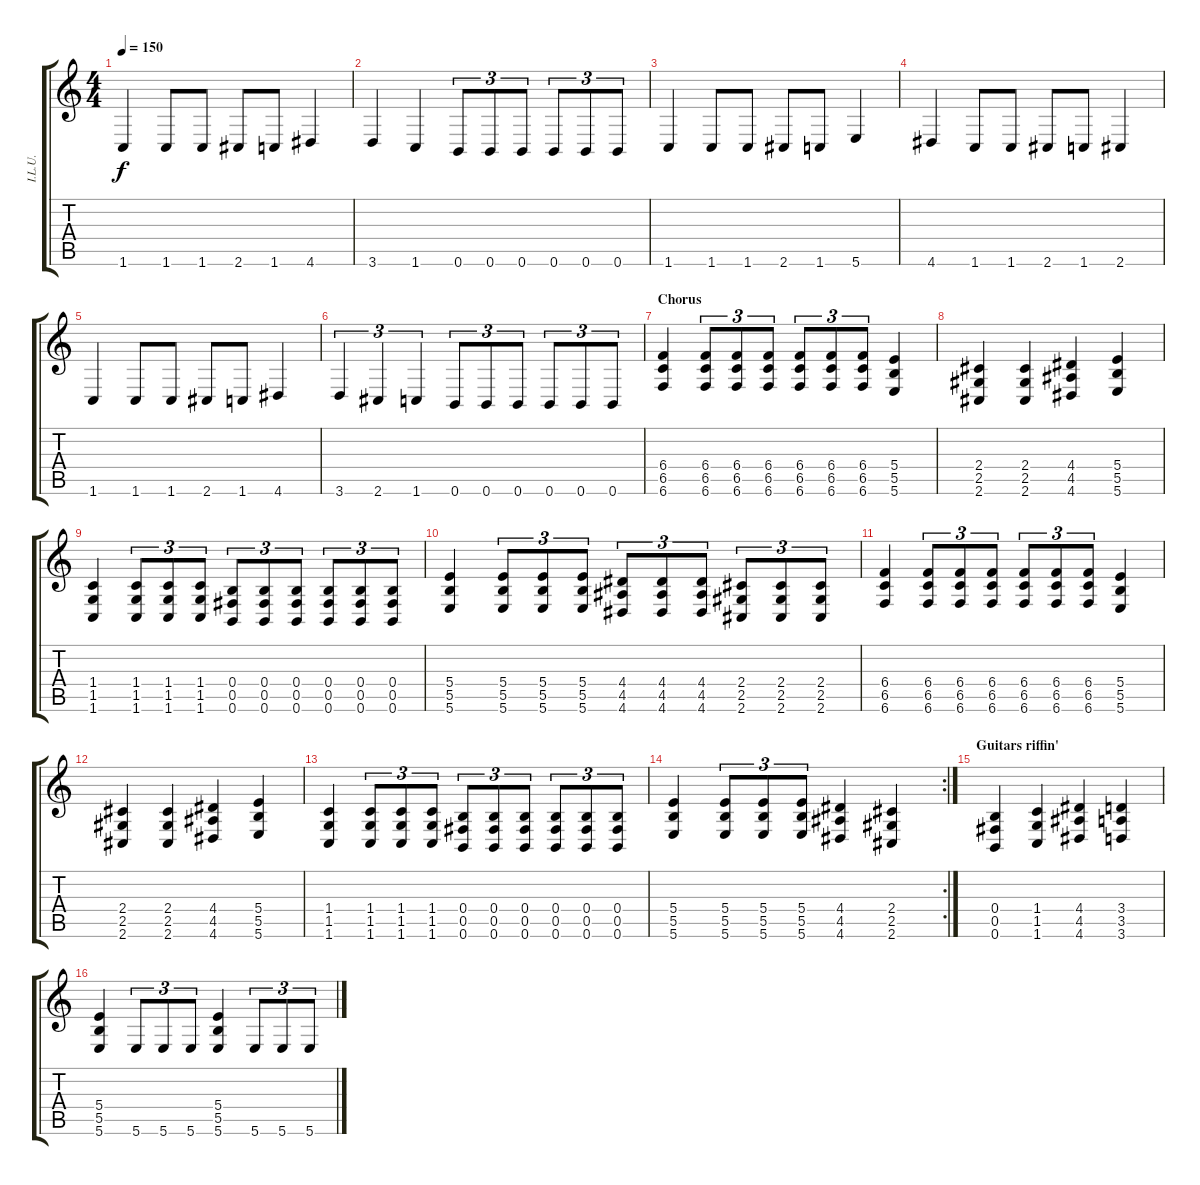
\track ("I.L.U." "I.L.U.") {instrument distortionguitar}
\staff {score tabs}
\tuning (Db4 Ab3 E3 B2 Gb2 B1) {hide}
\ts (4 4)
\tempo 150
\clef g2
\ks c
1.6.4{dy f} 1.6.8 1.6.8 2.6.8 1.6.8 4.6.4 |
3.6.4 1.6.4 0.6.8{tu (3 2)} 0.6.8{tu (3 2)} 0.6.8{tu (3 2)} 0.6.8{tu (3 2)} 0.6.8{tu (3 2)} 0.6.8{tu (3 2)} |
1.6.4 1.6.8 1.6.8 2.6.8 1.6.8 5.6.4 |
4.6.4 1.6.8 1.6.8 2.6.8 1.6.8 2.6.4 |
1.6.4 1.6.8 1.6.8 2.6.8 1.6.8 4.6.4 |
3.6.4{tu (3 2)} 2.6.4{tu (3 2)} 1.6.4{tu (3 2)} 0.6.8{tu (3 2)} 0.6.8{tu (3 2)} 0.6.8{tu (3 2)} 0.6.8{tu (3 2)} 0.6.8{tu (3 2)} 0.6.8{tu (3 2)} |
\section ("" "Chorus")
(6.4 6.5 6.6).4 (6.4 6.5 6.6).8{tu (3 2)} (6.4 6.5 6.6).8{tu (3 2)} (6.4 6.5 6.6).8{tu (3 2)} (6.4 6.5 6.6).8{tu (3 2)} (6.4 6.5 6.6).8{tu (3 2)} (6.4 6.5 6.6).8{tu (3 2)} (5.4 5.5 5.6).4 |
(2.4 2.5 2.6).4 (2.4 2.5 2.6).4 (4.4 4.5 4.6).4 (5.4 5.5 5.6).4 |
(1.4 1.5 1.6).4 (1.4 1.5 1.6).8{tu (3 2)} (1.4 1.5 1.6).8{tu (3 2)} (1.4 1.5 1.6).8{tu (3 2)} (0.4 0.5 0.6).8{tu (3 2)} (0.4 0.5 0.6).8{tu (3 2)} (0.4 0.5 0.6).8{tu (3 2)} (0.4 0.5 0.6).8{tu (3 2)} (0.4 0.5 0.6).8{tu (3 2)} (0.4 0.5 0.6).8{tu (3 2)} |
(5.4 5.5 5.6).4 (5.4 5.5 5.6).8{tu (3 2)} (5.4 5.5 5.6).8{tu (3 2)} (5.4 5.5 5.6).8{tu (3 2)} (4.4 4.5 4.6).8{tu (3 2)} (4.4 4.5 4.6).8{tu (3 2)} (4.4 4.5 4.6).8{tu (3 2)} (2.4 2.5 2.6).8{tu (3 2)} (2.4 2.5 2.6).8{tu (3 2)} (2.4 2.5 2.6).8{tu (3 2)} |
(6.4 6.5 6.6).4 (6.4 6.5 6.6).8{tu (3 2)} (6.4 6.5 6.6).8{tu (3 2)} (6.4 6.5 6.6).8{tu (3 2)} (6.4 6.5 6.6).8{tu (3 2)} (6.4 6.5 6.6).8{tu (3 2)} (6.4 6.5 6.6).8{tu (3 2)} (5.4 5.5 5.6).4 |
(2.4 2.5 2.6).4 (2.4 2.5 2.6).4 (4.4 4.5 4.6).4 (5.4 5.5 5.6).4 |
(1.4 1.5 1.6).4 (1.4 1.5 1.6).8{tu (3 2)} (1.4 1.5 1.6).8{tu (3 2)} (1.4 1.5 1.6).8{tu (3 2)} (0.4 0.5 0.6).8{tu (3 2)} (0.4 0.5 0.6).8{tu (3 2)} (0.4 0.5 0.6).8{tu (3 2)} (0.4 0.5 0.6).8{tu (3 2)} (0.4 0.5 0.6).8{tu (3 2)} (0.4 0.5 0.6).8{tu (3 2)} |
\rc 2
(5.4 5.5 5.6).4 (5.4 5.5 5.6).8{tu (3 2)} (5.4 5.5 5.6).8{tu (3 2)} (5.4 5.5 5.6).8{tu (3 2)} (4.4 4.5 4.6).4 (2.4 2.5 2.6).4 |
\section ("" "Guitars riffin'")
(0.4 0.5 0.6).4 (1.4 1.5 1.6).4 (4.4 4.5 4.6).4 (3.4 3.5 3.6).4 |
(5.4 5.5 5.6).4 5.6.8{tu (3 2)} 5.6.8{tu (3 2)} 5.6.8{tu (3 2)} (5.4 5.5 5.6).4 5.6.8{tu (3 2)} 5.6.8{tu (3 2)} 5.6.8{tu (3 2)}
